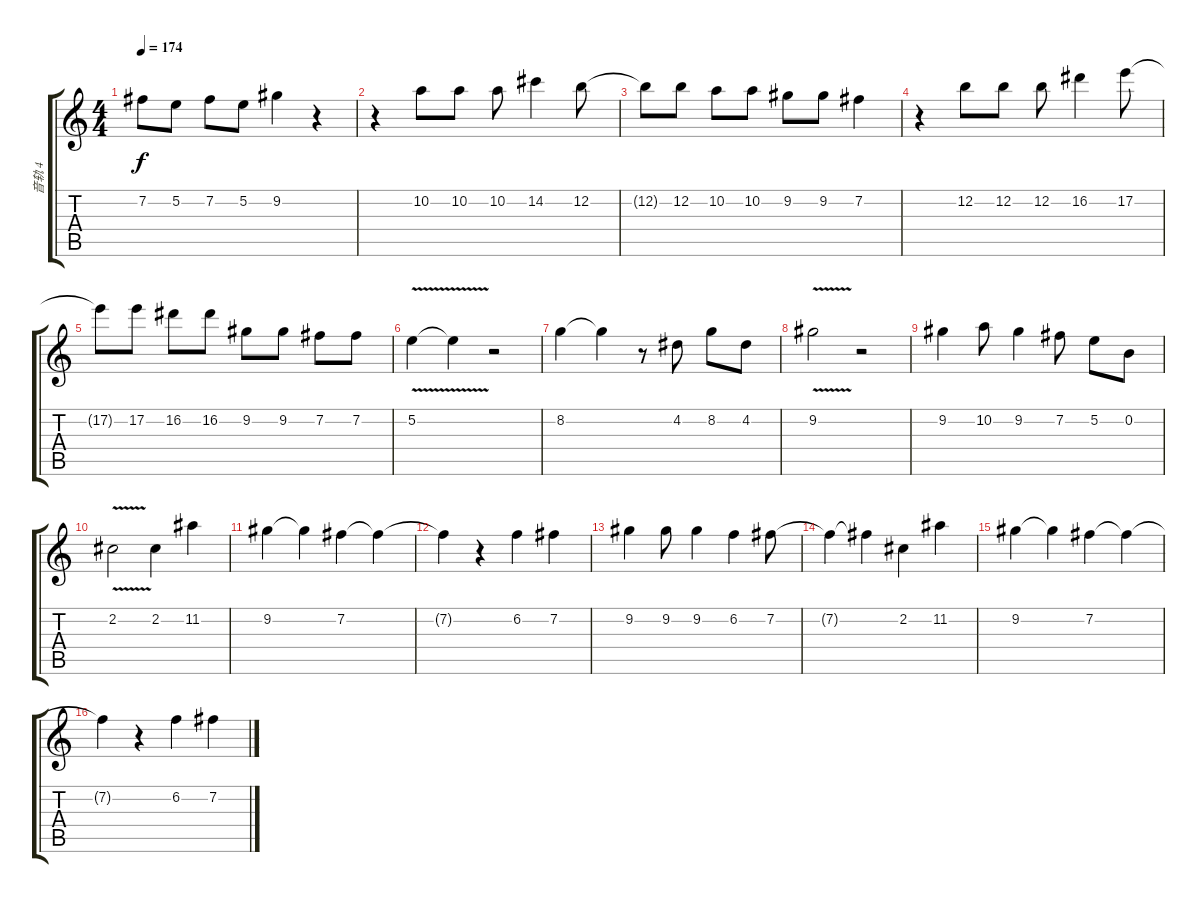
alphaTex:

\track ("音轨 4" "音轨 4") {instrument overdrivenguitar}
\staff {score tabs}
\tuning (E4 B3 G3 D3 A2 E2) {hide}
\ts (4 4)
\tempo 174
\clef g2
\ks c
7.2{t}.8{dy f} 5.2.8 7.2.8 5.2.8 9.2.4 r.4 |
r.4 10.2.8 10.2.8 10.2.8 14.2.4 12.2.8 |
12.2{t}.8 12.2.8 10.2.8 10.2.8 9.2.8 9.2.8 7.2.4 |
r.4 12.2.8 12.2.8 12.2.8 16.2.4 17.2.8 |
17.2{t}.8 17.2.8 16.2.8 16.2.8 9.2.8 9.2.8 7.2.8 7.2.8 |
5.2{v}.4 5.2{t}.4 r.2 |
8.2.4 8.2{t}.4 r.8 4.2.8 8.2.8 4.2.8 |
9.2{v}.2 r.2 |
9.2.4 10.2.8 9.2.4 7.2.8 5.2.8 0.2.8 |
2.2{v}.2 2.2.4 11.2.4 |
9.2.4 9.2{t}.4 7.2.4 7.2{t}.4 |
7.2{t}.4 r.4 6.2.4 7.2.4 |
9.2.4 9.2.8 9.2.4 6.2.4 7.2.8 |
7.2{t}.4 7.2{t}.4 2.2.4 11.2.4 |
9.2.4 9.2{t}.4 7.2.4 7.2{t}.4 |
7.2{t}.4 r.4 6.2.4 7.2.4
